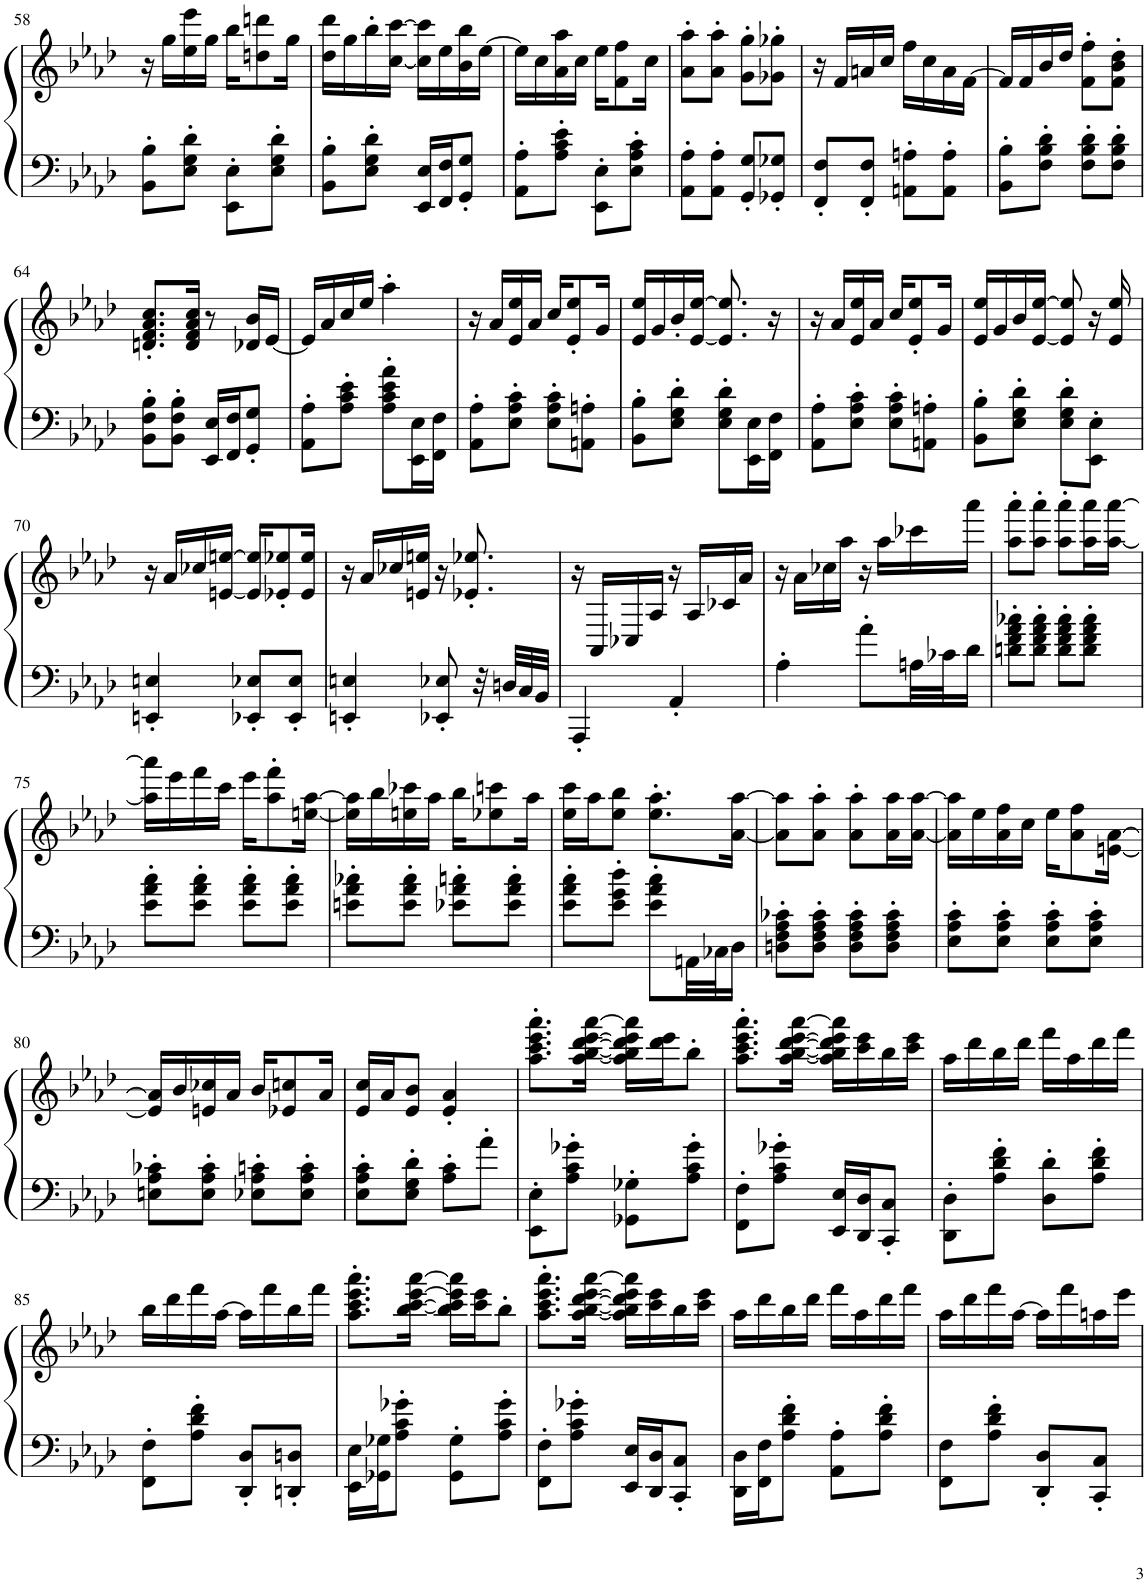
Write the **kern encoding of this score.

**kern	**kern
*part1	*part1
*staff2	*staff1
*I"Honky Tonk Piano	*
*I'Hnk. Pno.	*
!!LO:PB:g=z
*clefF4	*clefG2
*k[b-e-a-d-]	*k[b-e-a-d-]
*M2/4	*M2/4
=58	=58
8BB-\' 8B-\'L	16r
.	16gg\LL
8E-\' 8G\' 8d-\'J	16ee-\ 16eee-\
.	16gg\JJ
8EE-\' 8E-\'L	16bb-\KL
.	8ddn\ 8dddn\
8E-\' 8G\' 8d-\'J	.
.	16gg\Jk
=59	=59
8BB-\' 8B-\'L	16dd-\ 16ddd-\LL
.	16gg\
8E-\' 8G\' 8d-\'J	16bb-'\
.	[16cc\ [16ccc\JJ
16EE-/ 16E-/LL	16cc\] 16ccc\]LL
16FF/ 16F/J	16ee-\
8GG/' 8G/'J	16b-\ 16bb-\
.	[16ee-\JJ
=60	=60
8AA-\' 8A-\'L	16ee-\LL]
.	16cc\
8A-\' 8c\' 8e-\'J	16a-\ 16aa-\
.	16cc\JJ
8EE-\' 8E-\'L	16ee-\KL
.	8f\ 8ff\
8E-\' 8A-\' 8c\'J	.
.	16cc\Jk
=61	=61
8AA-\' 8A-\'L	8a-\' 8aa-\'L
8AA-\' 8A-\'J	8a-\' 8aa-\'J
8GG/' 8G/'L	8g\' 8gg\'L
8GG-X/' 8G-X/'J	8g-X\' 8gg-X\'J
=62	=62
8FF/' 8F/'L	16r
.	16f/LL
8FF/' 8F/'J	16an/
.	16cc/JJ
8AAn\' 8An\'L	16ff\LL
.	16cc\
8AA\' 8A\'J	16a\
.	[16f\JJ
=63	=63
8BB-\' 8B-\'L	16f/LL]
.	16f/
8F\' 8B-\' 8d-\'J	16b-/
.	16dd-/JJ
8F\' 8B-\' 8d-\'L	8f\' 8ff\'L
8F\' 8B-\' 8d-\'J	8f\' 8b-\' 8dd-\'J
!!LO:LB:g=z
=64	=64
8BB-\' 8F\' 8B-\'L	8.dn/' 8.f/' 8.a-/' 8.cc/'L
8BB-\' 8F\' 8B-\'J	.
.	16d/ 16f/ 16a-/ 16cc/Jk
16EE-/ 16E-/LL	8r
16FF/ 16F/J	.
8GG/' 8G/'J	16d-X/ 16b-/LL
.	[16e-/JJ
=65	=65
8AA-\' 8A-\'L	16e-/LL]
.	16a-/
8A-\' 8c\' 8e-\'J	16cc/
.	16ee-/JJ
8A-\' 8c\' 8e-\' 8a-\'L	4aa-'\
16EE-\ 16E-\L	.
16FF\ 16F\JJ	.
=66	=66
8AA-\' 8A-\'L	16r
.	16a-/LL
8E-\' 8A-\' 8c\'J	16e-/ 16ee-/
.	16a-/JJ
8E-\' 8A-\' 8c\'L	16cc/KL
.	8e-/' 8ee-/'
8AAn\' 8An\'J	.
.	16g/Jk
=67	=67
8BB-\' 8B-\'L	16e-/ 16ee-/LL
.	16g/
8E-\' 8G\' 8d-\'J	16b-'/
.	[16e-/ [16ee-/JJ
8E-\' 8G\' 8d-\'L	8.e-/] 8.ee-/]
16EE-\ 16E-\L	.
16FF\ 16F\JJ	16r
=68	=68
8AA-\' 8A-\'L	16r
.	16a-/LL
8E-\' 8A-\' 8c\'J	16e-/ 16ee-/
.	16a-/JJ
8E-\' 8A-\' 8c\'L	16cc/KL
.	8e-/' 8ee-/'
8AAn\' 8An\'J	.
.	16g/Jk
=69	=69
8BB-\' 8B-\'L	16e-/ 16ee-/LL
.	16g/
8E-\' 8G\' 8d-\'J	16b-/
.	[16e-/ [16ee-/JJ
8E-\' 8G\' 8d-\'L	8e-/] 8ee-/]
8EE-\' 8E-\'J	16r
.	16e-/ 16ee-/
!!LO:LB:g=z
=70	=70
4EEn/' 4En/'	16r
.	16a-/LL
.	16cc-X/
.	[16en/ [16een/JJ
8EE-X/' 8E-X/'L	16e/] 16ee/]KL
.	8e-X/' 8ee-X/'
8EE-/' 8E-/'J	.
.	16e-/ 16ee-/Jk
=71	=71
4EEn/' 4En/'	16r
.	16a-/LL
.	16cc-X/
.	16en/ 16een/JJ
8EE-X/' 8E-X/'	16r
.	8.e-X/' 8.ee-X/'
32r	.
32Dn/LLL	.
32C/	.
32BB-/JJJ	.
=72	=72
4AAA-'/	16r
.	16AA-/LL
.	16C-X/
.	16A-/JJ
4AA-'/	16r
.	16A-/LL
.	16c-X/
.	16a-/JJ
=73	=73
4A-'\	16r
.	16a-\LL
.	16cc-X\
.	16aa-\JJ
8a-'\L	16r
.	16aa-\LL
32An\LL	16ccc-X\
32c-X\J	.
16d-\JJ	16aaa-\JJ
=74	=74
8dn\' 8f\' 8a-\' 8cc-X\'L	8aa-\' 8aaa-\'L
8d\' 8f\' 8a-\' 8cc-\'J	8aa-\' 8aaa-\'J
8d\' 8f\' 8a-\' 8cc-\'L	8aa-\' 8aaa-\'L
8d\' 8f\' 8a-\' 8cc-\'J	16aa-\ 16aaa-\L
.	[16aa-\ [16aaa-\JJ
!!LO:LB:g=z
=75	=75
8e-\' 8a-\' 8cc\'L	16aa-\] 16aaa-\]LL
.	16eee-\
8e-\' 8a-\' 8cc\'J	16fff\
.	16ccc\JJ
8e-\' 8a-\' 8cc\'L	16eee-\KL
.	8aa-\' 8fff\'
8e-\' 8a-\' 8cc\'J	.
.	[16een\ [16aa-\Jk
=76	=76
8en\' 8a-\' 8cc-X\'L	16ee\] 16aa-\]LL
.	16bb-\
8e\' 8a-\' 8cc-\'J	16een\ 16ccc-X\
.	16aa-\JJ
8e-X\' 8a-\' 8ccn\'L	16bb-\KL
.	8ee-X\ 8cccn\
8e-\' 8a-\' 8cc\'J	.
.	16aa-\Jk
=77	=77
8e-\' 8a-\' 8cc\'L	16ee-\ 16ccc\LL
.	16aa-\J
8e-\' 8g\' 8dd-\'J	8ee-\ 8bb-\J
8e-\' 8a-\' 8cc\'L	8.ee-\' 8.aa-\'L
32AAn\LL	.
32C-X\J	.
16D-\JJ	[16a-\ [16aa-\Jk
=78	=78
8Dn\' 8F\' 8A-\' 8c-X\'L	8a-\] 8aa-\]L
8D\' 8F\' 8A-\' 8c-\'J	8a-\' 8aa-\'J
8D\' 8F\' 8A-\' 8c-\'L	8a-\' 8aa-\'L
8D\' 8F\' 8A-\' 8c-\'J	16a-\ 16aa-\L
.	[16a-\ [16aa-\JJ
=79	=79
8E-\' 8A-\' 8c\'L	16a-\] 16aa-\]LL
.	16ee-\
8E-\' 8A-\' 8c\'J	16a-\ 16ff\
.	16cc\JJ
8E-\' 8A-\' 8c\'L	16ee-\KL
.	8a-\ 8ff\
8E-\' 8A-\' 8c\'J	.
.	[16en\ [16a-\Jk
!!LO:LB:g=z
=80	=80
8En\' 8A-\' 8c-X\'L	16e/] 16a-/]LL
.	16b-/
8E\' 8A-\' 8c-\'J	16en/ 16cc-X/
.	16a-/JJ
8E-X\' 8A-\' 8cn\'L	16b-/KL
.	8e-X/ 8ccn/
8E-\' 8A-\' 8c\'J	.
.	16a-/Jk
=81	=81
8E-\' 8A-\' 8c\'L	16e-/ 16cc/LL
.	16a-/J
8E-\' 8G\' 8d-\'J	8e-/ 8b-/J
8A-\' 8c\'L	4e-/' 4a-/'
8a-'\J	.
=82	=82
8EE-\' 8E-\'L	8.aa-\' 8.ccc\' 8.eee-\' 8.aaa-\'L
8A-\' 8c\' 8g-X\'J	.
.	[16aa-\ [16bb-\ [16ddd-\ [16eee-\ [16aaa-\Jk
8GG-X\' 8G-X\'L	16aa-\] 16bb-\] 16ddd-\] 16eee-\] 16aaa-\]LL
.	16ddd-\ 16eee-\J
8A-\' 8c\' 8g-\'J	8bb-'\J
=83	=83
8FF\' 8F\'L	8.aa-\' 8.ccc\' 8.eee-\' 8.aaa-\'L
8A-\' 8c\' 8g-X\'J	.
.	[16aa-\ [16bb-\ [16ddd-\ [16eee-\ [16aaa-\Jk
16EE-/ 16E-/LL	16aa-\] 16bb-\] 16ddd-\] 16eee-\] 16aaa-\]LL
16DD-/ 16D-/J	16ccc\ 16eee-\
8CC/' 8C/'J	16bb-\
.	16ccc\ 16eee-\JJ
=84	=84
8DD-\' 8D-\'L	16aa-\LL
.	16ddd-\
8A-\' 8d-\' 8f\'J	16bb-\
.	16ddd-\JJ
8D-\' 8d-\'L	16fff\LL
.	16aa-\
8A-\' 8d-\' 8f\'J	16ddd-\
.	16fff\JJ
!!LO:LB:g=z
=85	=85
8FF\' 8F\'L	16bb-\LL
.	16ddd-\
8A-\' 8d-\' 8f\'J	16fff\
.	[16aa-\JJ
8DD-/' 8D-/'L	16aa-\LL]
.	16fff\
8DDn/' 8Dn/'J	16bb-\
.	16fff\JJ
=86	=86
16EE-\ 16E-\LL	8.aa-\' 8.ccc\' 8.eee-\' 8.aaa-\'L
16GG-X\ 16G-X\J	.
8A-\' 8c\' 8g-X\'J	.
.	[16bb-\ [16ccc\ [16eee-\ [16aaa-\Jk
8GG-\' 8G-\'L	16bb-\] 16ccc\] 16eee-\] 16aaa-\]LL
.	16ccc\ 16eee-\J
8A-\' 8c\' 8g-\'J	8bb-'\J
=87	=87
8FF\' 8F\'L	8.aa-\' 8.ccc\' 8.eee-\' 8.aaa-\'L
8A-\' 8c\' 8g-X\'J	.
.	[16aa-\ [16bb-\ [16ddd-\ [16eee-\ [16aaa-\Jk
16EE-/ 16E-/LL	16aa-\] 16bb-\] 16ddd-\] 16eee-\] 16aaa-\]LL
16DD-/ 16D-/J	16ccc\ 16eee-\
8CC/' 8C/'J	16bb-\
.	16ccc\ 16eee-\JJ
=88	=88
16DD-\ 16D-\LL	16aa-\LL
16FF\ 16F\J	16ddd-\
8A-\' 8d-\' 8f\'J	16bb-\
.	16ddd-\JJ
8AA-\' 8A-\'L	16fff\LL
.	16aa-\
8A-\' 8d-\' 8f\'J	16ddd-\
.	16fff\JJ
=89	=89
8FF\ 8F\L	16aa-\LL
.	16ddd-\
8A-\' 8d-\' 8f\'J	16fff\
.	[16aa-\JJ
8DD-/' 8D-/'L	16aa-\LL]
.	16fff\
8CC/' 8C/'J	16aan\
.	16eee-\JJ
=	=
*-	*-
